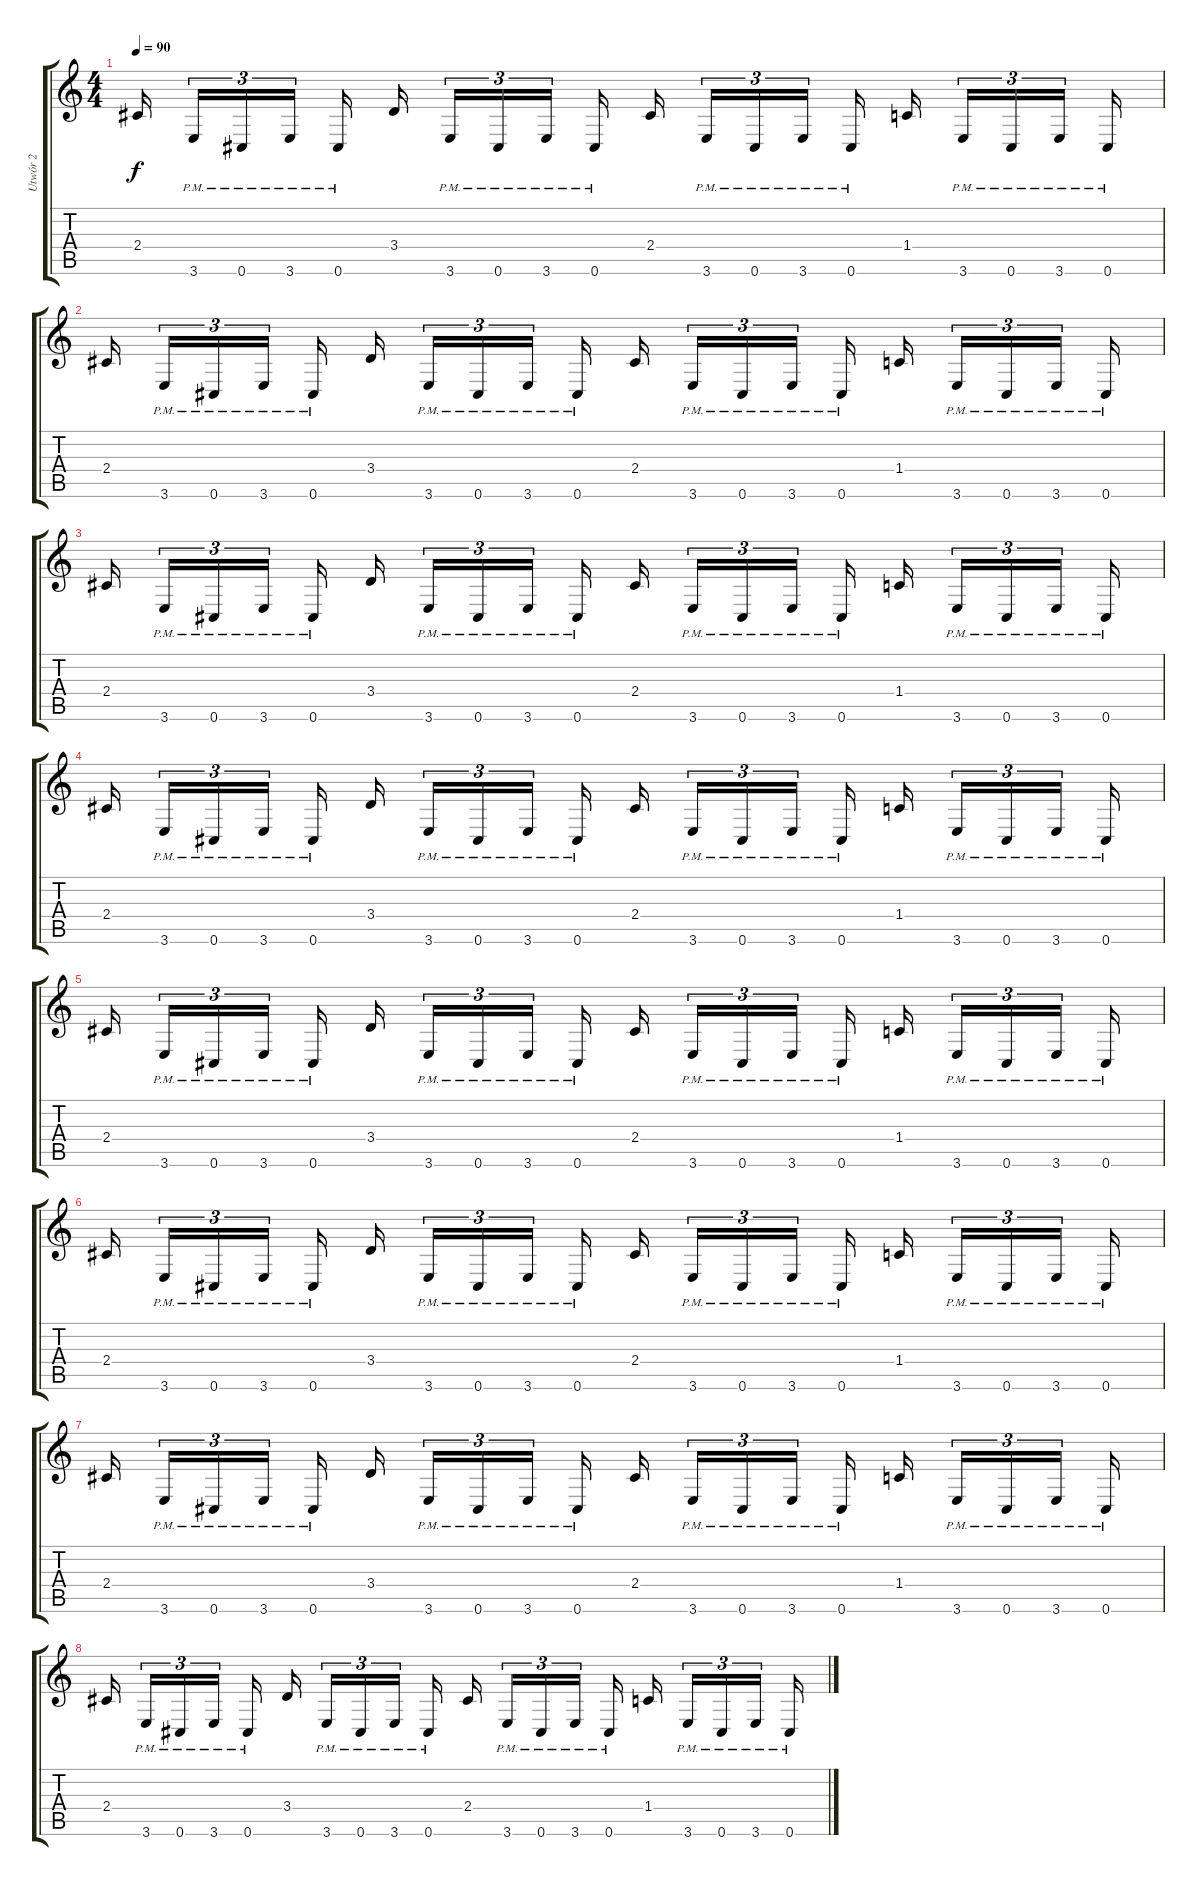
\track ("Utwór 2" "Utwór 2") {instrument distortionguitar}
\staff {score tabs}
\tuning (Db4 Ab3 E3 B2 Gb2 Db2) {hide}
\ts (4 4)
\tempo 90
\clef g2
\ks c
2.4.16{dy f beam splitsecondary} 3.6{pm}.16{tu (3 2)} 0.6{pm}.16{tu (3 2)} 3.6{pm}.16{tu (3 2) beam splitsecondary} 0.6{pm}.16 3.4.16{beam splitsecondary} 3.6{pm}.16{tu (3 2)} 0.6{pm}.16{tu (3 2)} 3.6{pm}.16{tu (3 2) beam splitsecondary} 0.6{pm}.16 2.4.16{beam splitsecondary} 3.6{pm}.16{tu (3 2)} 0.6{pm}.16{tu (3 2)} 3.6{pm}.16{tu (3 2) beam splitsecondary} 0.6{pm}.16 1.4.16{beam splitsecondary} 3.6{pm}.16{tu (3 2)} 0.6{pm}.16{tu (3 2)} 3.6{pm}.16{tu (3 2) beam splitsecondary} 0.6{pm}.16 |
2.4.16{beam splitsecondary} 3.6{pm}.16{tu (3 2)} 0.6{pm}.16{tu (3 2)} 3.6{pm}.16{tu (3 2) beam splitsecondary} 0.6{pm}.16 3.4.16{beam splitsecondary} 3.6{pm}.16{tu (3 2)} 0.6{pm}.16{tu (3 2)} 3.6{pm}.16{tu (3 2) beam splitsecondary} 0.6{pm}.16 2.4.16{beam splitsecondary} 3.6{pm}.16{tu (3 2)} 0.6{pm}.16{tu (3 2)} 3.6{pm}.16{tu (3 2) beam splitsecondary} 0.6{pm}.16 1.4.16{beam splitsecondary} 3.6{pm}.16{tu (3 2)} 0.6{pm}.16{tu (3 2)} 3.6{pm}.16{tu (3 2) beam splitsecondary} 0.6{pm}.16 |
2.4.16{beam splitsecondary} 3.6{pm}.16{tu (3 2)} 0.6{pm}.16{tu (3 2)} 3.6{pm}.16{tu (3 2) beam splitsecondary} 0.6{pm}.16 3.4.16{beam splitsecondary} 3.6{pm}.16{tu (3 2)} 0.6{pm}.16{tu (3 2)} 3.6{pm}.16{tu (3 2) beam splitsecondary} 0.6{pm}.16 2.4.16{beam splitsecondary} 3.6{pm}.16{tu (3 2)} 0.6{pm}.16{tu (3 2)} 3.6{pm}.16{tu (3 2) beam splitsecondary} 0.6{pm}.16 1.4.16{beam splitsecondary} 3.6{pm}.16{tu (3 2)} 0.6{pm}.16{tu (3 2)} 3.6{pm}.16{tu (3 2) beam splitsecondary} 0.6{pm}.16 |
2.4.16{beam splitsecondary} 3.6{pm}.16{tu (3 2)} 0.6{pm}.16{tu (3 2)} 3.6{pm}.16{tu (3 2) beam splitsecondary} 0.6{pm}.16 3.4.16{beam splitsecondary} 3.6{pm}.16{tu (3 2)} 0.6{pm}.16{tu (3 2)} 3.6{pm}.16{tu (3 2) beam splitsecondary} 0.6{pm}.16 2.4.16{beam splitsecondary} 3.6{pm}.16{tu (3 2)} 0.6{pm}.16{tu (3 2)} 3.6{pm}.16{tu (3 2) beam splitsecondary} 0.6{pm}.16 1.4.16{beam splitsecondary} 3.6{pm}.16{tu (3 2)} 0.6{pm}.16{tu (3 2)} 3.6{pm}.16{tu (3 2) beam splitsecondary} 0.6{pm}.16 |
2.4.16{beam splitsecondary} 3.6{pm}.16{tu (3 2)} 0.6{pm}.16{tu (3 2)} 3.6{pm}.16{tu (3 2) beam splitsecondary} 0.6{pm}.16 3.4.16{beam splitsecondary} 3.6{pm}.16{tu (3 2)} 0.6{pm}.16{tu (3 2)} 3.6{pm}.16{tu (3 2) beam splitsecondary} 0.6{pm}.16 2.4.16{beam splitsecondary} 3.6{pm}.16{tu (3 2)} 0.6{pm}.16{tu (3 2)} 3.6{pm}.16{tu (3 2) beam splitsecondary} 0.6{pm}.16 1.4.16{beam splitsecondary} 3.6{pm}.16{tu (3 2)} 0.6{pm}.16{tu (3 2)} 3.6{pm}.16{tu (3 2) beam splitsecondary} 0.6{pm}.16 |
2.4.16{beam splitsecondary} 3.6{pm}.16{tu (3 2)} 0.6{pm}.16{tu (3 2)} 3.6{pm}.16{tu (3 2) beam splitsecondary} 0.6{pm}.16 3.4.16{beam splitsecondary} 3.6{pm}.16{tu (3 2)} 0.6{pm}.16{tu (3 2)} 3.6{pm}.16{tu (3 2) beam splitsecondary} 0.6{pm}.16 2.4.16{beam splitsecondary} 3.6{pm}.16{tu (3 2)} 0.6{pm}.16{tu (3 2)} 3.6{pm}.16{tu (3 2) beam splitsecondary} 0.6{pm}.16 1.4.16{beam splitsecondary} 3.6{pm}.16{tu (3 2)} 0.6{pm}.16{tu (3 2)} 3.6{pm}.16{tu (3 2) beam splitsecondary} 0.6{pm}.16 |
2.4.16{beam splitsecondary} 3.6{pm}.16{tu (3 2)} 0.6{pm}.16{tu (3 2)} 3.6{pm}.16{tu (3 2) beam splitsecondary} 0.6{pm}.16 3.4.16{beam splitsecondary} 3.6{pm}.16{tu (3 2)} 0.6{pm}.16{tu (3 2)} 3.6{pm}.16{tu (3 2) beam splitsecondary} 0.6{pm}.16 2.4.16{beam splitsecondary} 3.6{pm}.16{tu (3 2)} 0.6{pm}.16{tu (3 2)} 3.6{pm}.16{tu (3 2) beam splitsecondary} 0.6{pm}.16 1.4.16{beam splitsecondary} 3.6{pm}.16{tu (3 2)} 0.6{pm}.16{tu (3 2)} 3.6{pm}.16{tu (3 2) beam splitsecondary} 0.6{pm}.16 |
2.4.16{beam splitsecondary} 3.6{pm}.16{tu (3 2)} 0.6{pm}.16{tu (3 2)} 3.6{pm}.16{tu (3 2) beam splitsecondary} 0.6{pm}.16 3.4.16{beam splitsecondary} 3.6{pm}.16{tu (3 2)} 0.6{pm}.16{tu (3 2)} 3.6{pm}.16{tu (3 2) beam splitsecondary} 0.6{pm}.16 2.4.16{beam splitsecondary} 3.6{pm}.16{tu (3 2)} 0.6{pm}.16{tu (3 2)} 3.6{pm}.16{tu (3 2) beam splitsecondary} 0.6{pm}.16 1.4.16{beam splitsecondary} 3.6{pm}.16{tu (3 2)} 0.6{pm}.16{tu (3 2)} 3.6{pm}.16{tu (3 2) beam splitsecondary} 0.6{pm}.16
